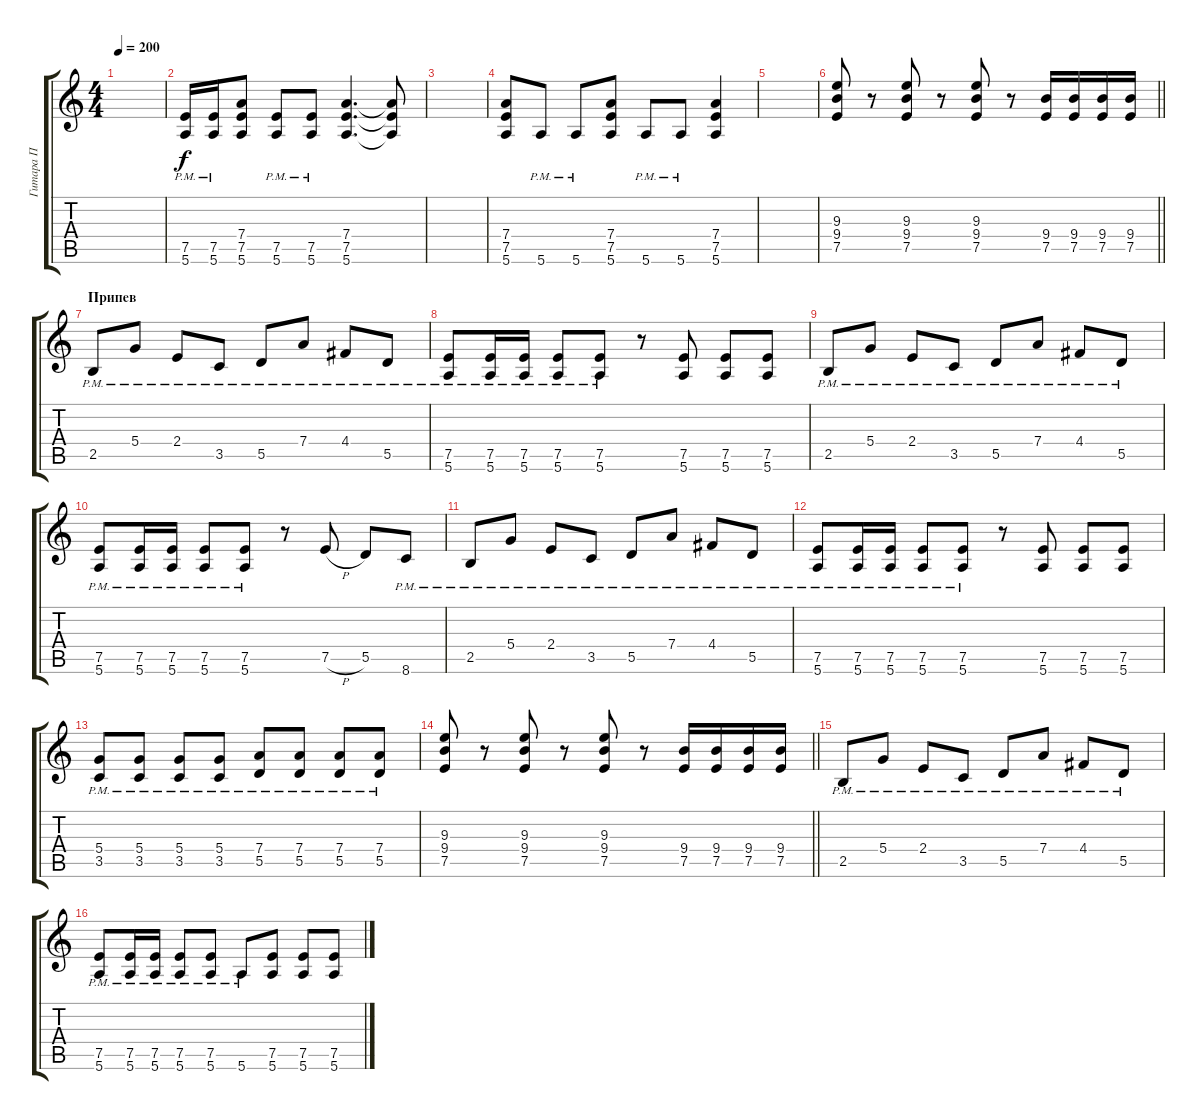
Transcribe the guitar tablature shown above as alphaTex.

\track ("Гитара П" "Гитара П") {instrument overdrivenguitar}
\staff {score tabs}
\tuning (E4 B3 G3 D3 A2 E2) {hide}
\ts (4 4)
\tempo 200
\clef g2
\ks c
|
(7.5{pm} 5.6{pm}).16 (7.5{pm} 5.6{pm}).16 (7.4 7.5 5.6).8 (7.5{pm} 5.6{pm}).8 (7.5{pm} 5.6{pm}).8 (7.4 7.5 5.6).4{d} (7.4{t} 7.5{t} 5.6{t}).8 |
|
(7.4 7.5 5.6).8 5.6{pm}.8 5.6{pm}.8 (7.4 7.5 5.6).8 5.6{pm}.8 5.6{pm}.8 (7.4 7.5 5.6).4 |
|
\barLineRight lightlight
(9.3 9.4 7.5).8 r.8 (9.3 9.4 7.5).8 r.8 (9.3 9.4 7.5).8 r.8 (9.4 7.5).16 (9.4 7.5).16 (9.4 7.5).16 (9.4 7.5).16 |
\section ("" "Припев")
2.5{pm}.8 5.4{pm}.8 2.4{pm}.8 3.5{pm}.8 5.5{pm}.8 7.4{pm}.8 4.4{pm}.8 5.5{pm}.8 |
(7.5{pm} 5.6{pm}).8 (7.5{pm} 5.6{pm}).16 (7.5{pm} 5.6{pm}).16 (7.5{pm} 5.6{pm}).8 (7.5{pm} 5.6{pm}).8 r.8 (7.5 5.6).8 (7.5 5.6).8 (7.5 5.6).8 |
2.5{pm}.8 5.4{pm}.8 2.4{pm}.8 3.5{pm}.8 5.5{pm}.8 7.4{pm}.8 4.4{pm}.8 5.5{pm}.8 |
(7.5{pm} 5.6{pm}).8 (7.5{pm} 5.6{pm}).16 (7.5{pm} 5.6{pm}).16 (7.5{pm} 5.6{pm}).8 (7.5{pm} 5.6{pm}).8 r.8 7.5{h}.8 5.5.8 8.6{pm}.8 |
2.5{pm}.8 5.4{pm}.8 2.4{pm}.8 3.5{pm}.8 5.5{pm}.8 7.4{pm}.8 4.4{pm}.8 5.5{pm}.8 |
(7.5{pm} 5.6{pm}).8 (7.5{pm} 5.6{pm}).16 (7.5{pm} 5.6{pm}).16 (7.5{pm} 5.6{pm}).8 (7.5{pm} 5.6{pm}).8 r.8 (7.5 5.6).8 (7.5 5.6).8 (7.5 5.6).8 |
(5.4{pm} 3.5{pm}).8 (5.4{pm} 3.5{pm}).8 (5.4{pm} 3.5{pm}).8 (5.4{pm} 3.5{pm}).8 (7.4{pm} 5.5{pm}).8 (7.4{pm} 5.5{pm}).8 (7.4{pm} 5.5{pm}).8 (7.4{pm} 5.5{pm}).8 |
\barLineRight lightlight
(9.3 9.4 7.5).8 r.8 (9.3 9.4 7.5).8 r.8 (9.3 9.4 7.5).8 r.8 (9.4 7.5).16 (9.4 7.5).16 (9.4 7.5).16 (9.4 7.5).16 |
2.5{pm}.8 5.4{pm}.8 2.4{pm}.8 3.5{pm}.8 5.5{pm}.8 7.4{pm}.8 4.4{pm}.8 5.5{pm}.8 |
(7.5{pm} 5.6{pm}).8 (7.5{pm} 5.6{pm}).16 (7.5{pm} 5.6{pm}).16 (7.5{pm} 5.6{pm}).8 (7.5{pm} 5.6{pm}).8 5.6{pm}.8 (7.5 5.6).8 (7.5 5.6).8 (7.5 5.6).8
